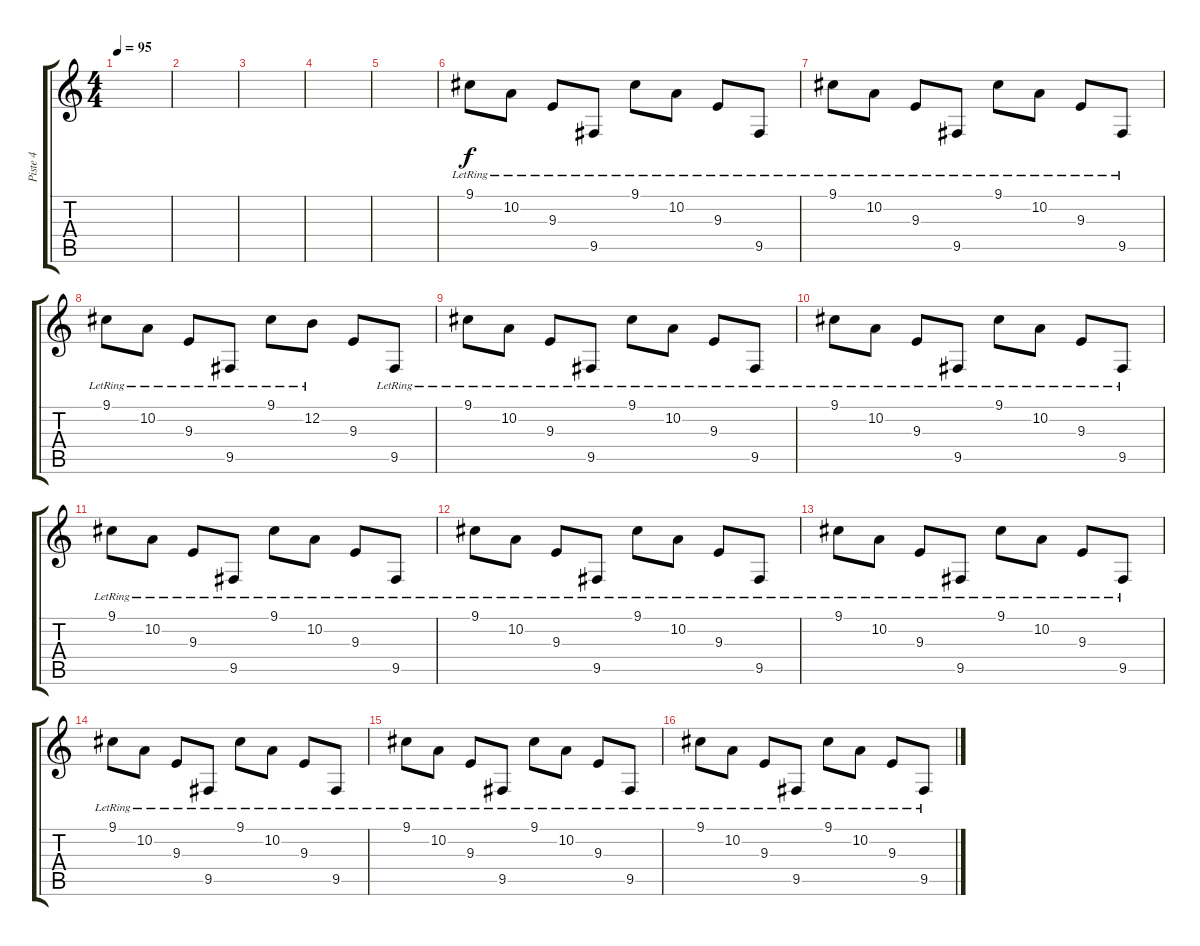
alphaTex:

\track ("Piste 4" "Piste 4") {instrument musicbox}
\staff {score tabs}
\tuning (E4 B3 G3 D3 A2 E2) {hide}
\ts (4 4)
\tempo 95
\clef g2
\ks c
|
|
|
|
|
9.1{lr}.8{dy f} 10.2{lr}.8 9.3{lr}.8 9.5{lr}.8 9.1{lr}.8 10.2{lr}.8 9.3{lr}.8 9.5{lr}.8 |
9.1{lr}.8 10.2{lr}.8 9.3{lr}.8 9.5{lr}.8 9.1{lr}.8 10.2{lr}.8 9.3{lr}.8 9.5{lr}.8 |
9.1{lr}.8 10.2{lr}.8 9.3{lr}.8 9.5{lr}.8 9.1{lr}.8 12.2{lr}.8 9.3.8 9.5{lr}.8 |
9.1{lr}.8 10.2{lr}.8 9.3{lr}.8 9.5{lr}.8 9.1{lr}.8 10.2{lr}.8 9.3{lr}.8 9.5{lr}.8 |
9.1{lr}.8 10.2{lr}.8 9.3{lr}.8 9.5{lr}.8 9.1{lr}.8 10.2{lr}.8 9.3{lr}.8 9.5{lr}.8 |
9.1{lr}.8 10.2{lr}.8 9.3{lr}.8 9.5{lr}.8 9.1{lr}.8 10.2{lr}.8 9.3{lr}.8 9.5{lr}.8 |
9.1{lr}.8 10.2{lr}.8 9.3{lr}.8 9.5{lr}.8 9.1{lr}.8 10.2{lr}.8 9.3{lr}.8 9.5{lr}.8 |
9.1{lr}.8 10.2{lr}.8 9.3{lr}.8 9.5{lr}.8 9.1{lr}.8 10.2{lr}.8 9.3{lr}.8 9.5{lr}.8 |
9.1{lr}.8 10.2{lr}.8 9.3{lr}.8 9.5{lr}.8 9.1{lr}.8 10.2{lr}.8 9.3{lr}.8 9.5{lr}.8 |
9.1{lr}.8 10.2{lr}.8 9.3{lr}.8 9.5{lr}.8 9.1{lr}.8 10.2{lr}.8 9.3{lr}.8 9.5{lr}.8 |
9.1{lr}.8 10.2{lr}.8 9.3{lr}.8 9.5{lr}.8 9.1{lr}.8 10.2{lr}.8 9.3{lr}.8 9.5{lr}.8
